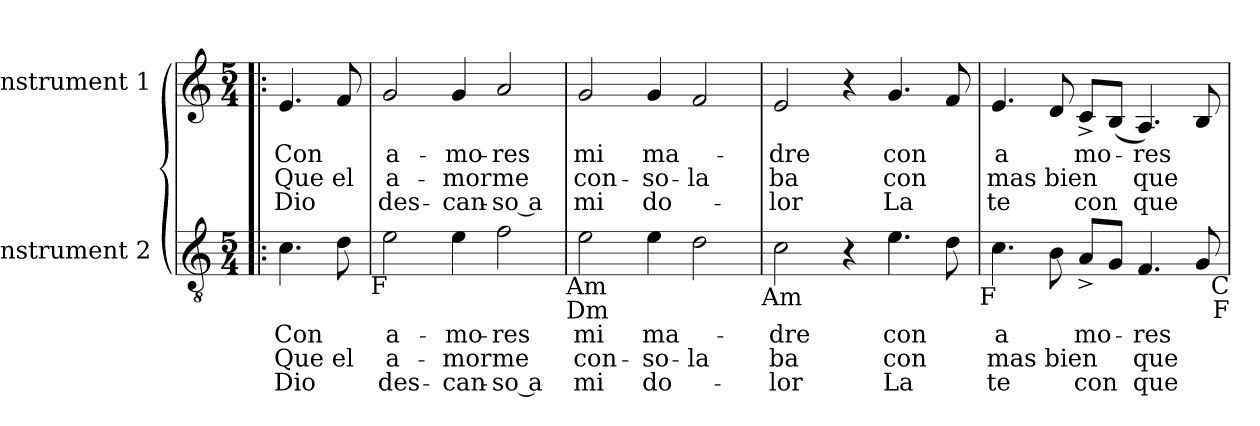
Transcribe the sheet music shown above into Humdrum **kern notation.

**kern	**text	**text	**text	**kern	**text	**text	**text
*part2	*part2	*part2	*part2	*part1	*part1	*part1	*part1
*staff2	*staff2	*staff2	*staff2	*staff1	*staff1	*staff1	*staff1
*I"Instrument 2	*	*	*	*I"Instrument 1	*	*	*
!!LO:PB:g=z
*stria5	*	*	*	*stria5	*	*	*
*clefGv2	*	*	*	*clefG2	*	*	*
*M5/4	*	*	*	*M5/4	*	*	*
=1!|:	=1!|:	=1!|:	=1!|:	=1!|:	=1!|:	=1!|:	=1!|:
!	!LO:LY:a:cj	!LO:LY:a:cj	!LO:LY:a:cj	!	!LO:LY:b:cj	!LO:LY:b:cj	!LO:LY:b:cj
4.c\	Con	Que	Dio	4.e/	Con	Que	Dio
!	!	!LO:LY:a:cj	!	!	!	!LO:LY:b:cj	!
8d\	.	el	.	8f/	.	el	.
!LO:TX:b:t=F	!	!	!	!	!	!	!
=2	=2	=2	=2	=2	=2	=2	=2
!	!LO:LY:a:rj	!LO:LY:a:rj	!LO:LY:a:cj	!	!LO:LY:b:rj	!LO:LY:b:rj	!LO:LY:b:cj
2e\	a-	-a-	-des-	2g/	a-	-a-	-des-
!	!LO:LY:a:cj	!LO:LY:a:cj	!LO:LY:a:cj	!	!LO:LY:b:cj	!LO:LY:b:cj	!LO:LY:b:cj
4e\	-mo-	-mor	can-	4g/	-mo-	-mor	can-
!	!LO:LY:a:cj	!LO:LY:a:cj	!LO:LY:a:rj	!	!LO:LY:b:cj	!LO:LY:b:cj	!LO:LY:b:rj
2f\	-res	me	so a	2a/	-res	me	so a
!LO:TX:b:t=Am	!	!	!	!	!	!	!
!LO:TX:b:t=Dm	!	!	!	!	!	!	!
=3	=3	=3	=3	=3	=3	=3	=3
!	!LO:LY:a:cj	!LO:LY:a:cj	!LO:LY:a:cj	!	!LO:LY:b:cj	!LO:LY:b:cj	!LO:LY:b:cj
2e\	mi	con-	-mi	2g/	mi	con-	-mi
!	!LO:LY:a:cj	!LO:LY:a:cj	!LO:LY:a:cj	!	!LO:LY:b:cj	!LO:LY:b:cj	!LO:LY:b:cj
4e\	ma-	-so-	-do-	4g/	ma-	-so-	-do-
!	!	!LO:LY:a:cj	!	!	!	!LO:LY:b:cj	!
2d\	.	-la	.	2f/	.	-la	.
!LO:TX:b:t=Am	!	!	!	!	!	!	!
=4	=4	=4	=4	=4	=4	=4	=4
!	!LO:LY:a:cj	!LO:LY:a:cj	!LO:LY:a:cj	!	!LO:LY:b:cj	!LO:LY:b:cj	!LO:LY:b:cj
2c\	dre	ba	lor	2e/	dre	ba	lor
4r	.	.	.	4r	.	.	.
!	!LO:LY:a:cj	!LO:LY:a:cj	!LO:LY:a:cj	!	!LO:LY:b:cj	!LO:LY:b:cj	!LO:LY:b:cj
4.e\	con	con	La	4.g/	con	con	La
8d\	.	.	.	8f/	.	.	.
!LO:TX:b:t=F	!	!	!	!	!	!	!
!!LO:LB:g=z
=5	=5	=5	=5	=5	=5	=5	=5
!	!LO:LY:a:rj	!LO:LY:a:cj	!LO:LY:a:cj	!	!LO:LY:b:rj	!LO:LY:b:cj	!LO:LY:b:cj
4.c\	a	mas	te	4.e/	a	mas	te
!	!	!LO:LY:a	!	!	!	!LO:LY:b	!
8B\	.	bien	.	8d/	.	bien	.
!	!LO:LY:a:cj	!	!LO:LY:a:cj	!	!LO:LY:b:cj	!	!LO:LY:b:cj
8A^>/L	mo-	.	-con	8c^>/L	mo-	.	-con
8G/J	.	.	.	(>8B/J	.	.	.
!	!LO:LY:a:cj	!LO:LY:a:cj	!LO:LY:a:cj	!	!LO:LY:b:cj	!LO:LY:b:cj	!LO:LY:b:cj
4.F/	res	que	que	4.A/)	res	que	que
8G/	.	.	.	8B/	.	.	.
!LO:TX:b:t=C	!	!	!	!	!	!	!
!LO:TX:b:t=F	!	!	!	!	!	!	!
=	=	=	=	=	=	=	=
*-	*-	*-	*-	*-	*-	*-	*-
